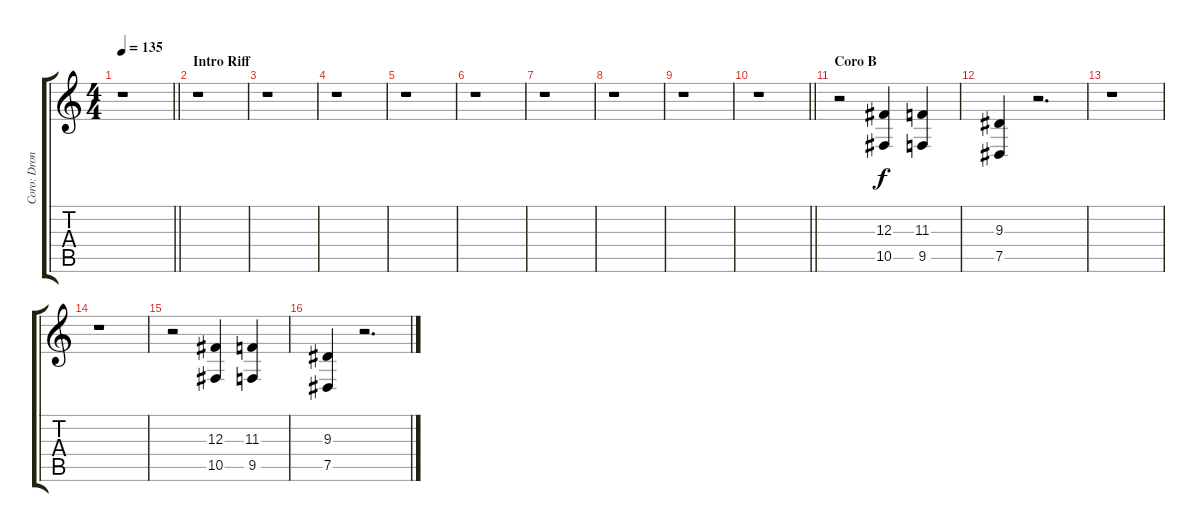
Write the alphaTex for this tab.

\track ("Coro: Dronjak y Elmgren" "Coro: Dron") {instrument choiraahs}
\staff {score tabs}
\tuning (Eb4 Bb3 Gb3 Db3 Ab2 Eb2) {hide}
\ts (4 4)
\tempo 135
\clef g2
\barLineRight lightlight
\ks c
r.1{dy f} |
\section ("" "Intro Riff")
r.1 |
r.1 |
r.1 |
r.1 |
r.1 |
r.1 |
r.1 |
r.1 |
\barLineRight lightlight
r.1 |
\section ("" "Coro B")
r.2 (12.3 10.5).4 (11.3 9.5).4 |
(9.3 7.5).4 r.2{d} |
r.1 |
r.1 |
r.2 (12.3 10.5).4 (11.3 9.5).4 |
(9.3 7.5).4 r.2{d}
